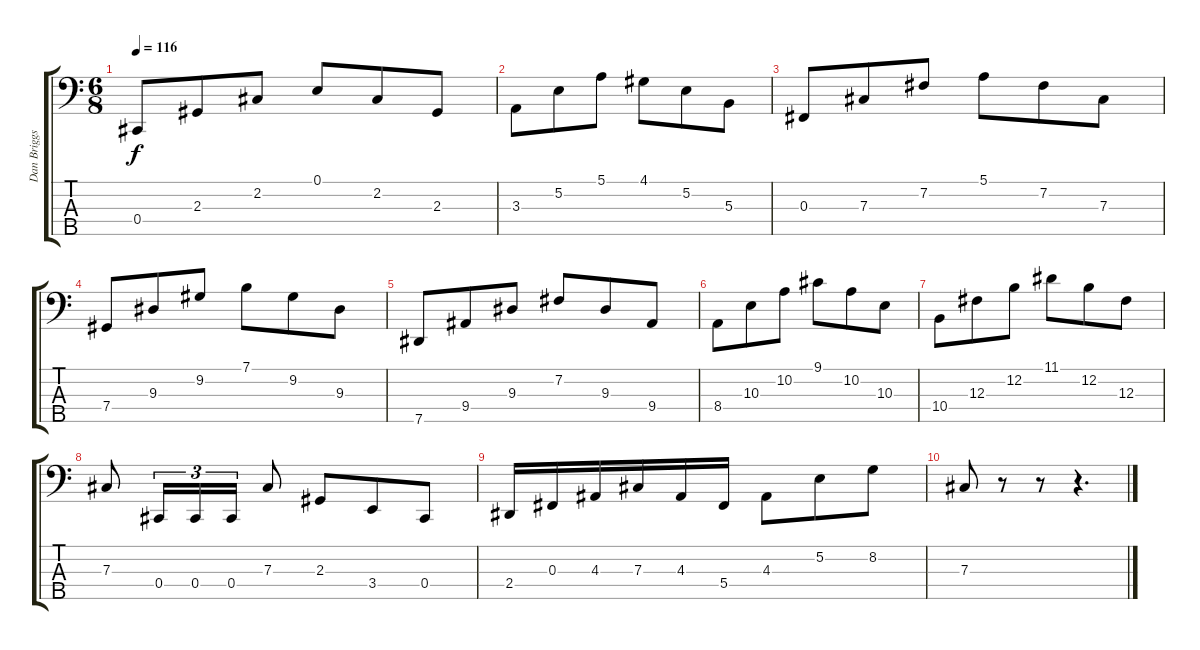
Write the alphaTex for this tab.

\track ("Dan Briggs" "Dan Briggs") {instrument electricbassfinger}
\staff {score tabs}
\tuning (E2 B1 Gb1 Db1 Ab0) {hide}
\ts (6 8)
\tempo 116
\clef f4
\ks c
0.4.8{dy f} 2.3.8 2.2.8 0.1.8 2.2.8 2.3.8 |
3.3.8 5.2.8 5.1.8 4.1.8 5.2.8 5.3.8 |
0.3.8 7.3.8 7.2.8 5.1.8 7.2.8 7.3.8 |
7.4.8 9.3.8 9.2.8 7.1.8 9.2.8 9.3.8 |
7.5.8 9.4.8 9.3.8 7.2.8 9.3.8 9.4.8 |
8.4.8 10.3.8 10.2.8 9.1.8 10.2.8 10.3.8 |
10.4.8 12.3.8 12.2.8 11.1.8 12.2.8 12.3.8 |
7.3.8 0.4.16{tu (3 2)} 0.4.16{tu (3 2)} 0.4.16{tu (3 2)} 7.3.8 2.3.8 3.4.8 0.4.8 |
2.4.16 0.3.16 4.3.16 7.3.16 4.3.16 5.4.16 4.3.8 5.2.8 8.2.8 |
7.3.8 r.8 r.8 r.4{d}
